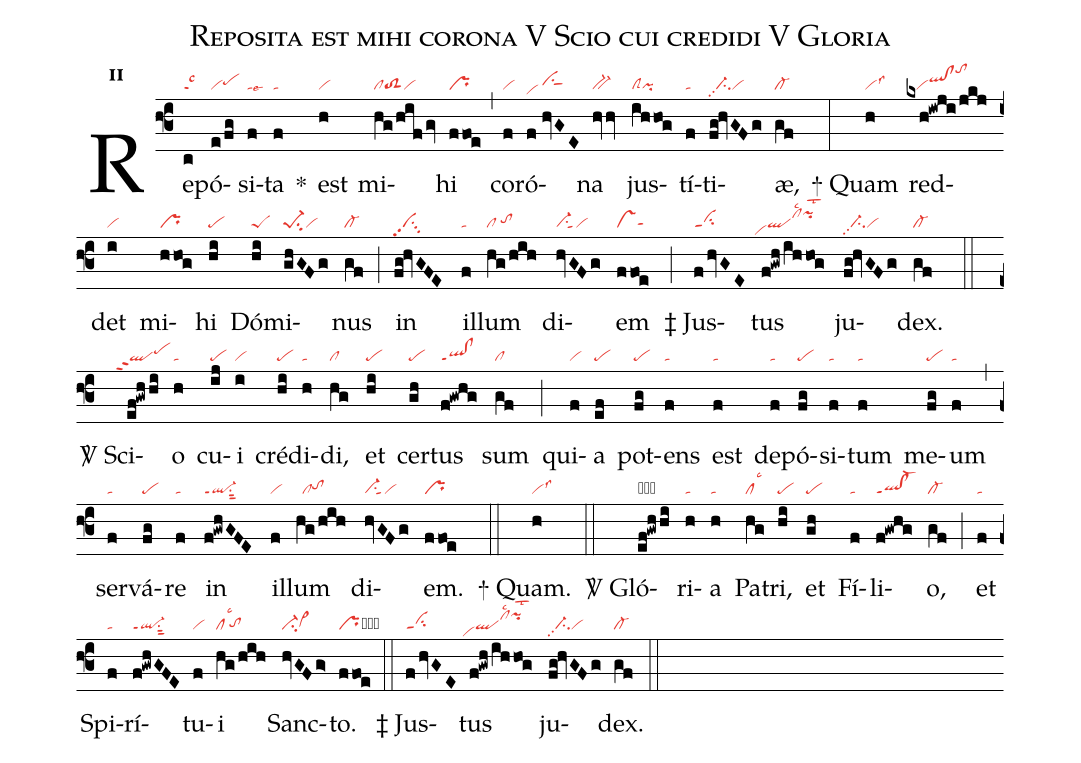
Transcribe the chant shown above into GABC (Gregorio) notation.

name:Reposita est mihi corona V Scio cui credidi V Gloria;
office-part:re;
mode:2;
nabc-lines:1;
%%
initial-style: 1;
name: Reposita est mihi corona;
mode:2;
office-part: Responsorium;
annotation: Resp.;
annotation: ii;
nabc-lines:1;
%%
(f3) Re(c|talsc3)pó(e/fg|vipehh)si(f|talse6)ta(f|ta) <sp>*</sp>() est(h|vi) mi(hg/hif/gv|cltoS2vi)hi(ffoe|pr) (,) co(f|vi)ró(f//hvGE|vihd/vihhsu1sut1)na(hvhv|bv-) jus(ihhog|clSpi)tí(f|ta)ti(fg!hvGFg|//ci-pp2vi)æ,(gf|cl-) (:)
<sp>+</sp> Quam(h|vilss3) red(kxh!iwji/jkj|///viqlhi!clhitohm)det(i|vi) mi(hhog|pr)hi(hi|pe) Dó(hi|peS)mi(ghGFg|pe-1su2vi)nus(gf|cl-) (;) in(fg!hvGFE|vipp2su3) il(f|ta)lum(hg/hih|cl/tohh) di(hvGFg|vi-su1sut1vi)em(ffoe|vssut1) (;)
<sp>‡</sp> Jus(f/hvGE|cippt1)tus(f!gwh/ihhog|``vihcqlclhjlsc2pihklst2) ju(fg!hvGFg|//ci-pp2vi)dex.(gf|cl-) (::)

<sp>V/</sp> Sci(ef!gwh/hi|```qlppt2pehi)o(h|ta) cu(ij|pe)i(i|vi) cré(hi|pe)di(h|ta)di,(hg|cl) et(hi|pe) cer(gh|pe)tus(f!gwhg|ql!clppt1) sum(gf|cl) (;) qui(f|vi)a(ef|pe) pot(fg|pe)ens(f|ta) est(f|ta) de(f|ta)pó(fg|pe)si(f|ta)tum(f|ta) me(fg|pe)um(f|ta) (,) ser(f|ta)vá(fg|pe)re(f|ta) in(f!gwhGFE|ql-ppt1su1sut2) il(f|vi)lum(hg/hih|//cltohh) di(hvGFg|vi-su1sut1vi)em.(ffoe|pr) (::)
<sp>+</sp> Quam.(h|vilss3) (::)

<sp>V/</sp> Gló(ef!gwh/hi|ob```qlhgppt2pehj)ri(h|ta)a(h|ta) Pa(hg|cllsc3)tri,(hi|pe) et(gh|pe) Fí(f|ta)li(f!gwhg|ql!cl-ppt1)o,(gf|cl-) (;) et(f|ta) Spi(f|ta)rí(f!gwhGFE|ql-ppt1su1sut2)tu(f|vi)i(hg/hih|cllsc3`tohg) Sanc(hvGFg>|ci-vi>hg)to.(ffoe|prcb) (::)
<sp>‡</sp> Jus(f/hvGE|cippt1)tus(f!gwh/ihhog|``vihcqlclhjlsc2pihklst2) ju(fg!hvGFg|//ci-pp2vi)dex.(gf|cl-) (::)
